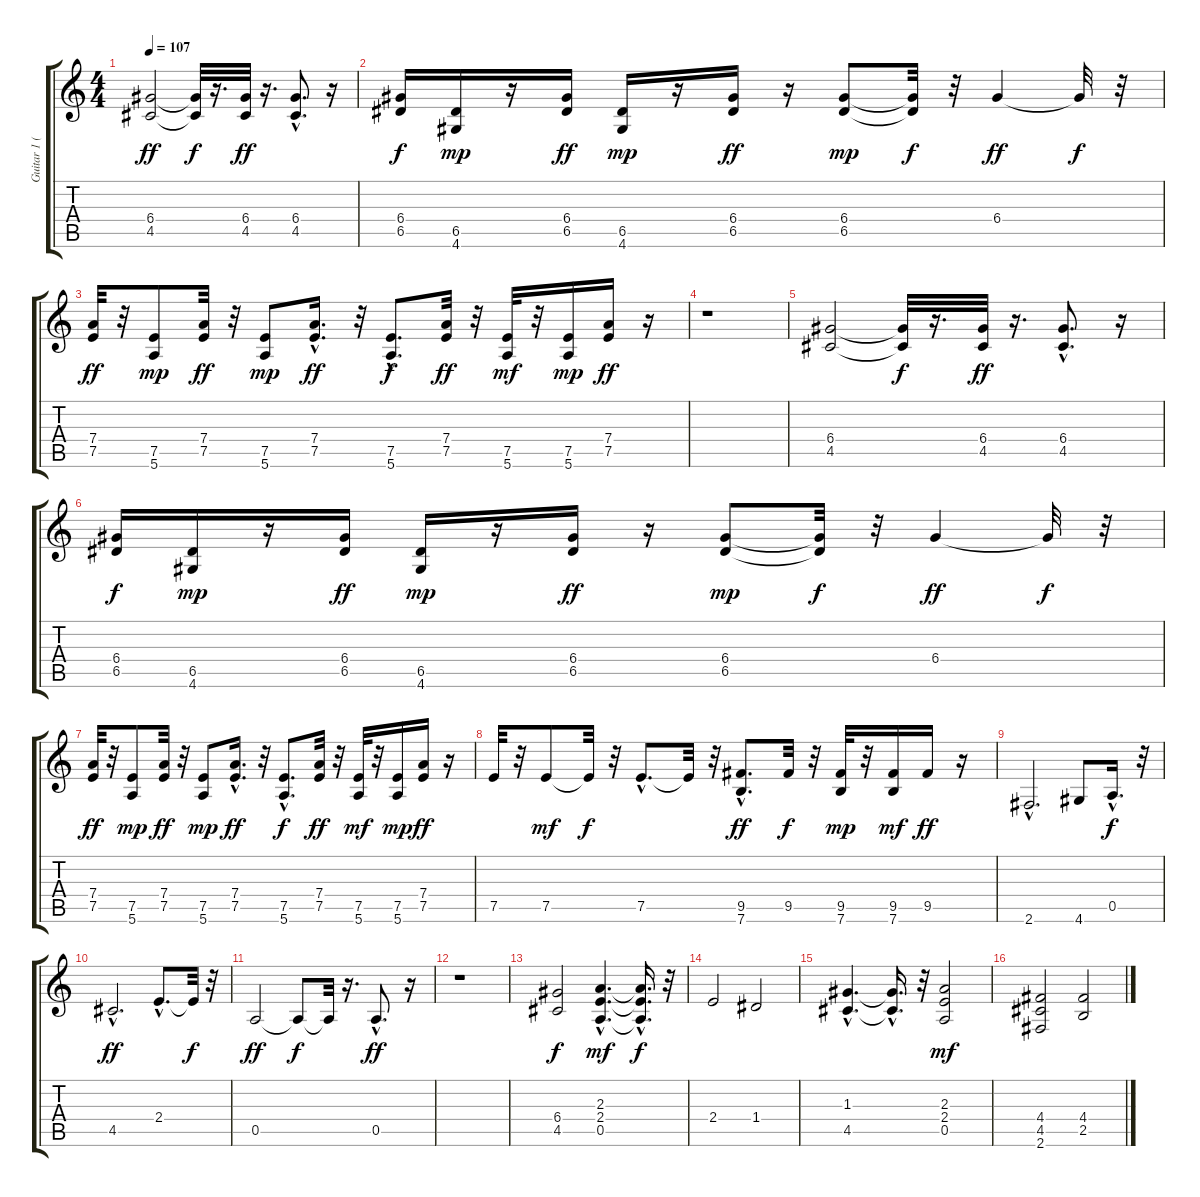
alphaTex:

\track ("Guitar 1 (overdriven)" "Guitar 1 (") {instrument overdrivenguitar}
\staff {score tabs}
\tuning (E4 B3 G3 D3 A2 E2) {hide}
\ts (4 4)
\tempo 107
\clef g2
\ks c
(6.4 4.5).2{dy ff} (6.4{t} 4.5{t}).32{dy f} r.16{d} (6.4 4.5).32{dy ff} r.16{d} (6.4{hac} 4.5{hac}).8{d} r.16 |
(6.4 6.5).16{dy f} (6.5 4.6).16{dy mp} r.16 (6.4 6.5).16{dy ff} (6.5 4.6).16{dy mp} r.16 (6.4 6.5).16{dy ff} r.16 (6.4 6.5).8{dy mp} (6.4{t} 6.5{t}).32{dy f} r.32 6.4.4{dy ff} 6.4{t}.32{dy f} r.32 |
(7.4 7.5).32{dy ff} r.32 (7.5 5.6).8{dy mp} (7.4 7.5).32{dy ff} r.32 (7.5 5.6).8{dy mp} (7.4{hac} 7.5{hac}).16{d dy ff} r.32 (7.5{hac} 5.6{hac}).8{d dy f} (7.4 7.5).32{dy ff} r.32 (7.5 5.6).32{dy mf} r.32 (7.5 5.6).16{dy mp} (7.4 7.5).16{dy ff} r.16 |
r.1 |
(6.4 4.5).2 (6.4{t} 4.5{t}).32{dy f} r.16{d} (6.4 4.5).32{dy ff} r.16{d} (6.4{hac} 4.5{hac}).8{d} r.16 |
(6.4 6.5).16{dy f} (6.5 4.6).16{dy mp} r.16 (6.4 6.5).16{dy ff} (6.5 4.6).16{dy mp} r.16 (6.4 6.5).16{dy ff} r.16 (6.4 6.5).8{dy mp} (6.4{t} 6.5{t}).32{dy f} r.32 6.4.4{dy ff} 6.4{t}.32{dy f} r.32 |
(7.4 7.5).32{dy ff} r.32 (7.5 5.6).8{dy mp} (7.4 7.5).32{dy ff} r.32 (7.5 5.6).8{dy mp} (7.4{hac} 7.5{hac}).16{d dy ff} r.32 (7.5{hac} 5.6{hac}).8{d dy f} (7.4 7.5).32{dy ff} r.32 (7.5 5.6).32{dy mf} r.32 (7.5 5.6).16{dy mp} (7.4 7.5).16{dy ff} r.16 |
7.5.32 r.32 7.5.8{dy mf} 7.5{t}.32{dy f} r.32 7.5{hac}.8{d} 7.5{t}.32 r.32 (9.5{hac} 7.6{hac}).8{d dy ff} 9.5.32{dy f} r.32 (9.5 7.6).32{dy mp} r.32 (9.5 7.6).16{dy mf} 9.5.16{dy ff} r.16 |
2.6{hac}.2{d} 4.6.8 0.5{hac}.16{d dy f} r.32 |
4.5{hac}.2{d dy ff} 2.4{hac}.8{d} 2.4{t}.32{dy f} r.32 |
0.5.2{dy ff} 0.5{t}.8{dy f} 0.5{t}.32 r.16{d} 0.5{hac}.8{d dy ff} r.16 |
r.1 |
(6.4 4.5).2{dy f} (2.3{hac} 2.4{hac} 0.5{hac}).4{d dy mf} (2.3{hac t} 2.4{hac t} 0.5{hac t}).16{d dy f} r.32 |
2.4.2 1.4.2 |
(1.3{hac} 4.5{hac}).4{d} (1.3{hac t} 4.5{hac t}).16{d} r.32 (2.3 2.4 0.5).2{dy mf} |
(4.4 4.5 2.6).2 (4.4 2.5).2
